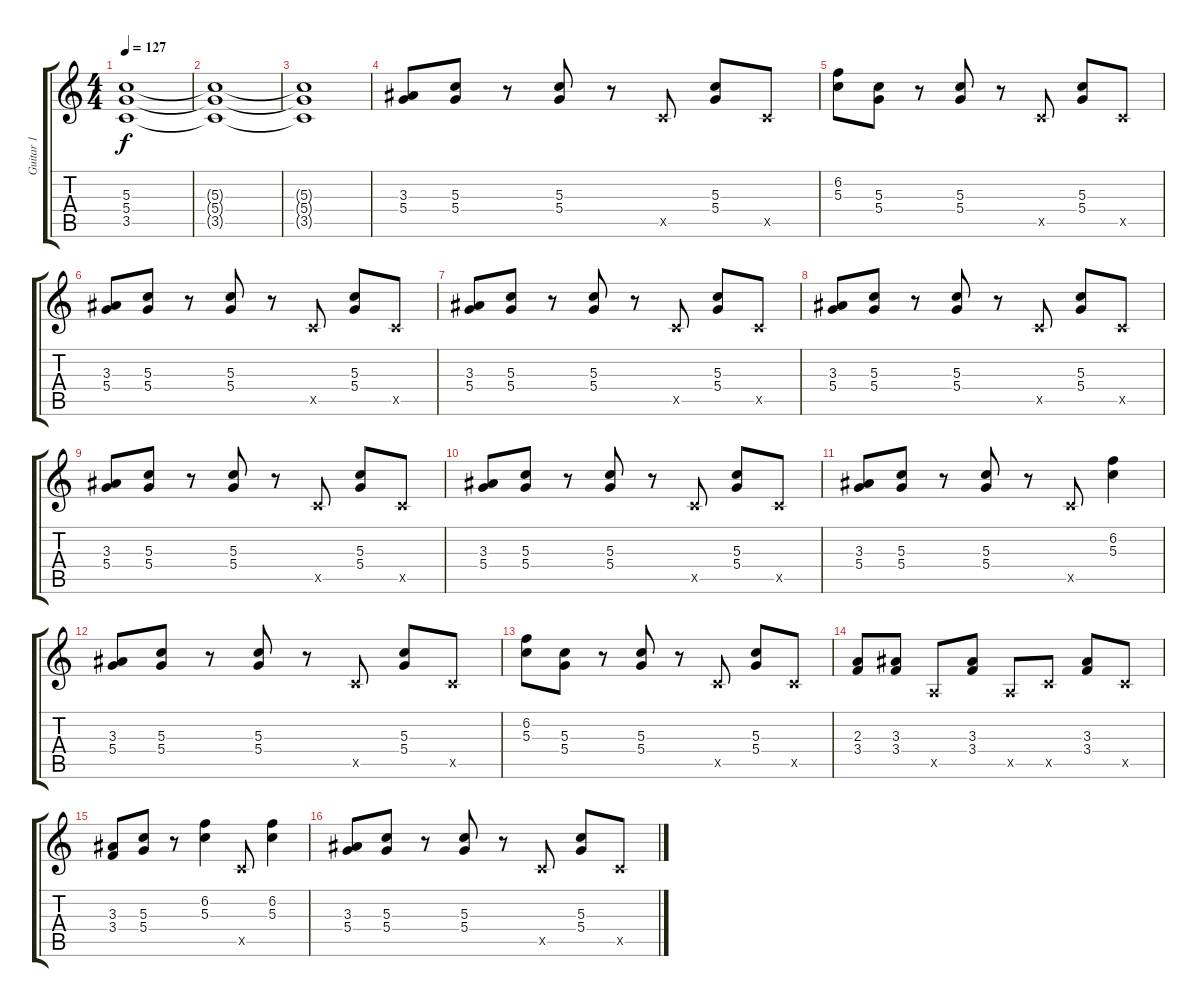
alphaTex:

\track ("Guitar 1" "Guitar 1") {instrument overdrivenguitar}
\staff {score tabs}
\tuning (E4 B3 G3 D3 A2 E2) {hide}
\ts (4 4)
\tempo 127
\clef g2
\ks c
(5.3{t} 5.4{t} 3.5{t}).1{dy f} |
(5.3{t} 5.4{t} 3.5{t}).1 |
(5.3{t} 5.4{t} 3.5{t}).1 |
(3.3 5.4).8 (5.3 5.4).8 r.8 (5.3 5.4).8 r.8 3.5{x}.8 (5.3 5.4).8 3.5{x}.8 |
(6.2 5.3).8 (5.3 5.4).8 r.8 (5.3 5.4).8 r.8 3.5{x}.8 (5.3 5.4).8 3.5{x}.8 |
(3.3 5.4).8 (5.3 5.4).8 r.8 (5.3 5.4).8 r.8 3.5{x}.8 (5.3 5.4).8 3.5{x}.8 |
(3.3 5.4).8 (5.3 5.4).8 r.8 (5.3 5.4).8 r.8 3.5{x}.8 (5.3 5.4).8 3.5{x}.8 |
(3.3 5.4).8 (5.3 5.4).8 r.8 (5.3 5.4).8 r.8 3.5{x}.8 (5.3 5.4).8 3.5{x}.8 |
(3.3 5.4).8 (5.3 5.4).8 r.8 (5.3 5.4).8 r.8 3.5{x}.8 (5.3 5.4).8 3.5{x}.8 |
(3.3 5.4).8 (5.3 5.4).8 r.8 (5.3 5.4).8 r.8 3.5{x}.8 (5.3 5.4).8 3.5{x}.8 |
(3.3 5.4).8 (5.3 5.4).8 r.8 (5.3 5.4).8 r.8 3.5{x}.8 (6.2 5.3).4 |
(3.3 5.4).8 (5.3 5.4).8 r.8 (5.3 5.4).8 r.8 3.5{x}.8 (5.3 5.4).8 3.5{x}.8 |
(6.2 5.3).8 (5.3 5.4).8 r.8 (5.3 5.4).8 r.8 3.5{x}.8 (5.3 5.4).8 3.5{x}.8 |
(2.3 3.4).8 (3.3 3.4).8 0.5{x}.8 (3.3 3.4).8 0.5{x}.8 3.5{x}.8 (3.3 3.4).8 3.5{x}.8 |
(3.3 3.4).8 (5.3 5.4).8 r.8 (6.2 5.3).4 3.5{x}.8 (6.2 5.3).4 |
(3.3 5.4).8 (5.3 5.4).8 r.8 (5.3 5.4).8 r.8 3.5{x}.8 (5.3 5.4).8 3.5{x}.8
